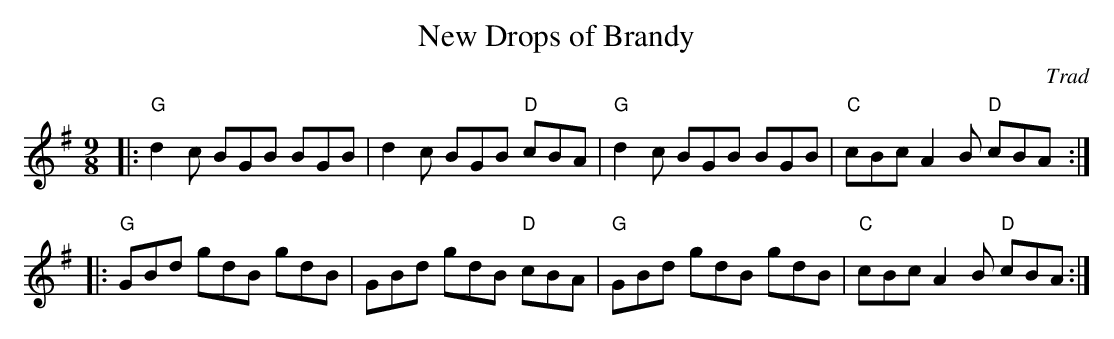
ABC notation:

X:1
T:New Drops of Brandy
C:Trad
E:12
M:9/8
L:1/8
K:G
|:"G"d2 c BGB BGB|d2 c BGB "D"cBA|"G"d2 c BGB BGB|"C"cBc A2 B "D"cBA:|*
|:"G"GBd gdB gdB|GBd gdB "D"cBA|"G"GBd gdB gdB|"C"cBc A2 B "D"cBA:|**
